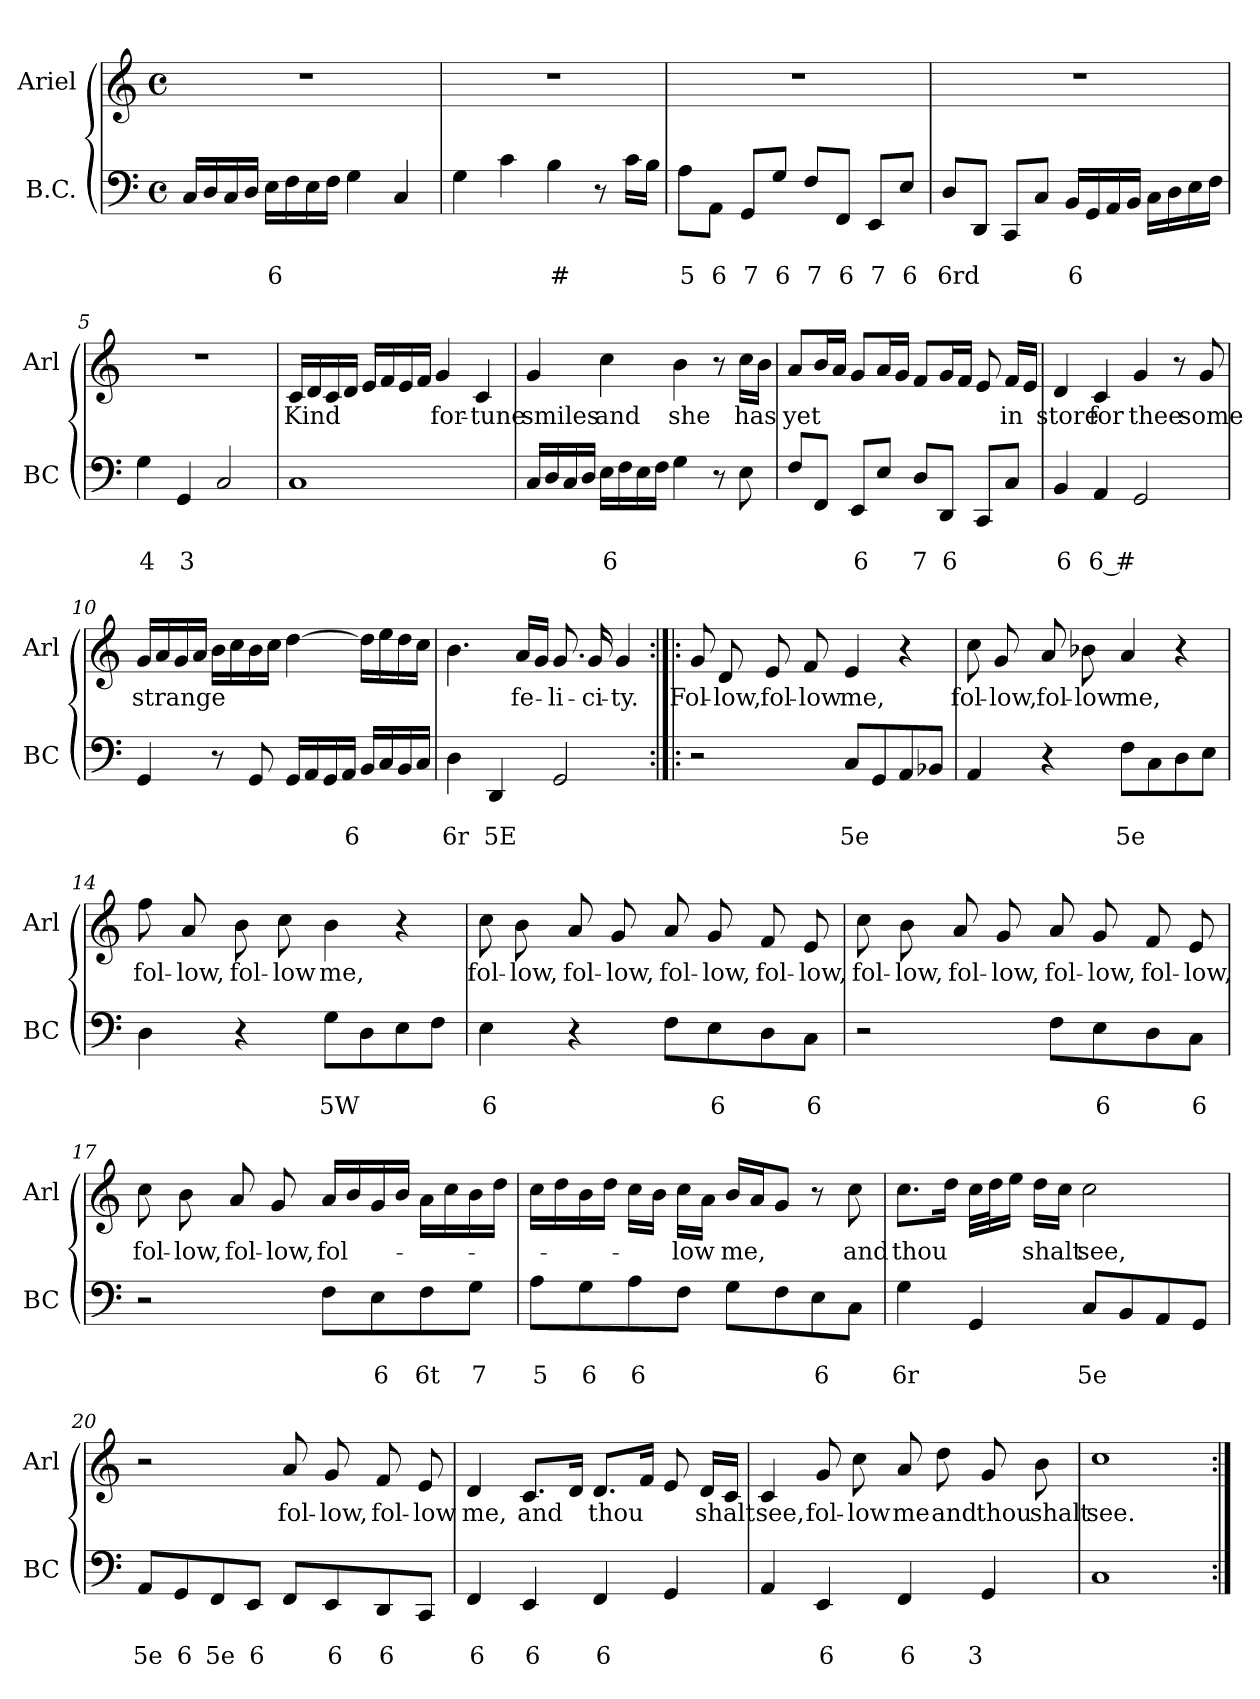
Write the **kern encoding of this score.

**kern	**text	**text	**kern	**text
*part2	*part2	*part2	*part1	*part1
*staff2	*staff2	*staff2	*staff1	*staff1
*I"B.C.	*	*	*I"Ariel	*
*I'BC	*	*	*I'Arl	*
*clefF4	*	*	*clefG2	*
*k[]	*	*	*k[]	*
*C:	*	*	*C:	*
*M4/4	*	*	*M4/4	*
*met(c)	*	*	*met(c)	*
=1	=1	=1	=1	=1
16C/LL	.	.	1r	.
16D/	.	.	.	.
16C/	.	.	.	.
16D/JJ	.	.	.	.
!	!	!LO:LY:b	!	!
16E\LL	.	6	.	.
16F\	.	.	.	.
16E\	.	.	.	.
16F\JJ	.	.	.	.
4G\	.	.	.	.
4C/	.	.	.	.
=2	=2	=2	=2	=2
4G\	.	.	1r	.
4c\	.	.	.	.
!	!	!LO:LY:b	!	!
4B\	.	#	.	.
8r	.	.	.	.
16c\LL	.	.	.	.
16B\JJ	.	.	.	.
=3	=3	=3	=3	=3
!	!	!LO:LY:b	!	!
8A\L	.	5	1r	.
!	!	!LO:LY:b	!	!
8AA\J	.	6	.	.
!	!	!LO:LY:b	!	!
8GG/L	.	7	.	.
!	!	!LO:LY:b	!	!
8G/J	.	6	.	.
!	!	!LO:LY:b	!	!
8F/L	.	7	.	.
!	!	!LO:LY:b	!	!
8FF/J	.	6	.	.
!	!	!LO:LY:b	!	!
8EE/L	.	7	.	.
!	!	!LO:LY:b	!	!
8E/J	.	6	.	.
=4	=4	=4	=4	=4
!	!	!LO:LY:b	!	!
8D/L	.	6rd	1r	.
8DD/J	.	.	.	.
8CC/L	.	.	.	.
8C/J	.	.	.	.
!	!	!LO:LY:b	!	!
16BB/LL	.	6	.	.
16GG/	.	.	.	.
16AA/	.	.	.	.
16BB/JJ	.	.	.	.
16C\LL	.	.	.	.
16D\	.	.	.	.
16E\	.	.	.	.
16F\JJ	.	.	.	.
!!LO:LB:g=z
=5	=5	=5	=5	=5
!	!	!LO:LY:b	!	!
4G\	.	4	1r	.
!	!	!LO:LY:b	!	!
4GG/	.	3	.	.
2C/	.	.	.	.
=6	=6	=6	=6	=6
!	!	!	!	!LO:LY:b
1C	.	.	16c/LL	Kind
.	.	.	16d/	.
.	.	.	16c/	.
.	.	.	16d/JJ	.
.	.	.	16e/LL	.
.	.	.	16f/	.
.	.	.	16e/	.
.	.	.	16f/JJ	.
!	!	!	!	!LO:LY:b
.	.	.	4g/	for-
!	!	!	!	!LO:LY:b
.	.	.	4c/	-tune
=7	=7	=7	=7	=7
!	!	!	!	!LO:LY:b
16C/LL	.	.	4g/	smiles
16D/	.	.	.	.
16C/	.	.	.	.
16D/JJ	.	.	.	.
!	!	!LO:LY:b	!	!LO:LY:b
16E\LL	.	6	4cc\	and
16F\	.	.	.	.
16E\	.	.	.	.
16F\JJ	.	.	.	.
!	!	!	!	!LO:LY:b
4G\	.	.	4b\	she
8r	.	.	8r	.
!	!	!	!	!LO:LY:b
8E\	.	.	16cc\LL	has
.	.	.	16b\JJ	.
=8	=8	=8	=8	=8
!	!	!	!	!LO:LY:b
8F/L	.	.	8a/L	yet
8FF/J	.	.	16b/L	.
.	.	.	16a/JJ	.
!	!	!LO:LY:b	!	!
8EE/L	.	6	8g/L	.
8E/J	.	.	16a/L	.
.	.	.	16g/JJ	.
!	!	!LO:LY:b	!	!
8D/L	.	7	8f/L	.
!	!	!LO:LY:b	!	!
8DD/J	.	6	16g/L	.
.	.	.	16f/JJ	.
8CC/L	.	.	8e/	.
!	!	!	!	!LO:LY:b
8C/J	.	.	16f/LL	in
.	.	.	16e/JJ	.
!!LO:LB:g=z
=9	=9	=9	=9	=9
!	!	!LO:LY:b	!	!LO:LY:b
4BB/	.	6	4d/	store
!	!	!LO:LY:b	!	!LO:LY:b
4AA/	.	6 #	4c/	for
!	!	!	!	!LO:LY:b
2GG/	.	.	4g/	thee
.	.	.	8r	.
!	!	!	!	!LO:LY:b
.	.	.	8g/	some
=10	=10	=10	=10	=10
!	!	!	!	!LO:LY:b
4GG/	.	.	16g/LL	strange
.	.	.	16a/	.
.	.	.	16g/	.
.	.	.	16a/JJ	.
8r	.	.	16b\LL	.
.	.	.	16cc\	.
8GG/	.	.	16b\	.
.	.	.	16cc\JJ	.
16GG/LL	.	.	[4dd\	.
16AA/	.	.	.	.
16GG/	.	.	.	.
!	!	!LO:LY:b	!	!
16AA/JJ	.	6	.	.
16BB/LL	.	.	16dd\LL]	.
16C/	.	.	16ee\	.
16BB/	.	.	16dd\	.
16C/JJ	.	.	16cc\JJ	.
=11	=11	=11	=11	=11
!	!	!LO:LY:b	!	!
4D\	.	6r	4.b\	.
!	!	!LO:LY:b	!	!
4DD/	.	5E	.	.
!	!	!	!	!LO:LY:b
.	.	.	16a/LL	fe-
.	.	.	16g/JJ	.
!	!	!	!	!LO:LY:b
2GG/	.	.	8.g/	-li-
!	!	!	!	!LO:LY:b
.	.	.	16g/	-ci-
!	!	!	!	!LO:LY:b
.	.	.	4g/	-ty.
=12:|!|:	=12:|!|:	=12:|!|:	=12:|!|:	=12:|!|:
!	!	!	!	!LO:LY:b
2r	.	.	8g/	Fol-
!	!	!	!	!LO:LY:b
.	.	.	8d/	-low,
!	!	!	!	!LO:LY:b
.	.	.	8e/	fol-
!	!	!	!	!LO:LY:b
.	.	.	8f/	-low
!	!	!LO:LY:b	!	!LO:LY:b
8C/L	.	5e	4e/	me,
8GG/	.	.	.	.
8AA/	.	.	4r	.
8BB-X/J	.	.	.	.
!!LO:LB:g=z
=13	=13	=13	=13	=13
!	!	!	!	!LO:LY:b
4AA/	.	.	8cc\	fol-
!	!	!	!	!LO:LY:b
.	.	.	8g/	-low,
!	!	!	!	!LO:LY:b
4r	.	.	8a/	fol-
!	!	!	!	!LO:LY:b
.	.	.	8b-X\	-low
!	!	!LO:LY:b	!	!LO:LY:b
8F\L	.	5e	4a/	me,
8C\	.	.	.	.
8D\	.	.	4r	.
8E\J	.	.	.	.
=14	=14	=14	=14	=14
!	!	!	!	!LO:LY:b
4D\	.	.	8ff\	fol-
!	!	!	!	!LO:LY:b
.	.	.	8a/	-low,
!	!	!	!	!LO:LY:b
4r	.	.	8b\	fol-
!	!	!	!	!LO:LY:b
.	.	.	8cc\	-low
!	!	!LO:LY:b	!	!LO:LY:b
8G\L	.	5W	4b\	me,
8D\	.	.	.	.
8E\	.	.	4r	.
8F\J	.	.	.	.
=15	=15	=15	=15	=15
!	!	!LO:LY:b	!	!LO:LY:b
4E\	.	6	8cc\	fol-
!	!	!	!	!LO:LY:b
.	.	.	8b\	-low,
!	!	!	!	!LO:LY:b
4r	.	.	8a/	fol-
!	!	!	!	!LO:LY:b
.	.	.	8g/	-low,
!	!	!	!	!LO:LY:b
8F\L	.	.	8a/	fol-
!	!	!LO:LY:b	!	!LO:LY:b
8E\	.	6	8g/	-low,
!	!	!	!	!LO:LY:b
8D\	.	.	8f/	fol-
!	!	!LO:LY:b	!	!LO:LY:b
8C\J	.	6	8e/	-low,
=16	=16	=16	=16	=16
!	!	!	!	!LO:LY:b
2r	.	.	8cc\	fol-
!	!	!	!	!LO:LY:b
.	.	.	8b\	-low,
!	!	!	!	!LO:LY:b
.	.	.	8a/	fol-
!	!	!	!	!LO:LY:b
.	.	.	8g/	-low,
!	!	!	!	!LO:LY:b
8F\L	.	.	8a/	fol-
!	!	!LO:LY:b	!	!LO:LY:b
8E\	.	6	8g/	-low,
!	!	!	!	!LO:LY:b
8D\	.	.	8f/	fol-
!	!	!LO:LY:b	!	!LO:LY:b
8C\J	.	6	8e/	-low,
!!LO:LB:g=z
=17	=17	=17	=17	=17
!	!	!	!	!LO:LY:b
2r	.	.	8cc\	fol-
!	!	!	!	!LO:LY:b
.	.	.	8b\	-low,
!	!	!	!	!LO:LY:b
.	.	.	8a/	fol-
!	!	!	!	!LO:LY:b
.	.	.	8g/	-low,
!	!	!	!	!LO:LY:b
8F\L	.	.	16a/LL	fol-
.	.	.	16b/	.
!	!	!LO:LY:b	!	!
8E\	.	6	16g/	.
.	.	.	16b/JJ	.
!	!	!LO:LY:b	!	!
8F\	.	6t	16a\LL	.
.	.	.	16cc\	.
!	!	!LO:LY:b	!	!
8G\J	.	7	16b\	.
.	.	.	16dd\JJ	.
=18	=18	=18	=18	=18
!	!	!LO:LY:b	!	!
8A\L	.	5	16cc\LL	.
.	.	.	16dd\	.
!	!	!LO:LY:b	!	!
8G\	.	6	16b\	.
.	.	.	16dd\JJ	.
!	!	!LO:LY:b	!	!
8A\	.	6	16cc\LL	.
.	.	.	16b\JJ	.
!	!	!	!	!LO:LY:b
8F\J	.	.	16cc\LL	-low
.	.	.	16a\JJ	.
!	!	!	!	!LO:LY:b
8G\L	.	.	16b/LL	me,
.	.	.	16a/J	.
8F\	.	.	8g/J	.
!	!	!LO:LY:b	!	!
8E\	.	6	8r	.
!	!	!	!	!LO:LY:b
8C\J	.	.	8cc\	and
=19	=19	=19	=19	=19
!	!	!LO:LY:b	!	!LO:LY:b
*^	*	*	*	*
4G\	4ryy	.	6r	8.cc\L	thou
.	.	.	.	16dd\Jk	.
4GG/	8ryy	.	.	32cc\LLL	.
.	.	.	.	32dd\J	.
.	.	.	.	16ee\JJ	.
!	!	!	!	!	!LO:LY:b
.	8ryy	.	.	16dd\LL	shalt
.	.	.	.	16cc\JJ	.
!	!	!	!LO:LY:b	!	!LO:LY:b
8C/L	2ryy	.	5e	2cc\	see,
8BB/	.	.	.	.	.
8AA/	.	.	.	.	.
8GG/J	.	.	.	.	.
*v	*v	*	*	*	*
!!LO:LB:g=z
=20	=20	=20	=20	=20
!	!	!LO:LY:b	!	!
8AA/L	.	5e	2r	.
!	!	!LO:LY:b	!	!
8GG/	.	6	.	.
!	!	!LO:LY:b	!	!
8FF/	.	5e	.	.
!	!	!LO:LY:b	!	!
8EE/J	.	6	.	.
!	!	!	!	!LO:LY:b
8FF/L	.	.	8a/	fol-
!	!	!LO:LY:b	!	!LO:LY:b
8EE/	.	6	8g/	-low,
!	!	!LO:LY:b	!	!LO:LY:b
8DD/	.	6	8f/	fol-
!	!	!	!	!LO:LY:b
8CC/J	.	.	8e/	-low
=21	=21	=21	=21	=21
!	!	!LO:LY:b	!	!LO:LY:b
*^	*	*	*	*
4FF/	2ryy	.	6	4d/	me,
!	!	!	!LO:LY:b	!	!LO:LY:b
4EE/	.	.	6	8.c/L	and
.	.	.	.	16d/Jk	.
!	!	!	!LO:LY:b	!	!LO:LY:b
4FF/	4ryy	.	6	8.d/L	thou
.	.	.	.	16f/Jk	.
4GG/	8ryy	.	.	8e/	.
!	!	!	!	!	!LO:LY:b
.	8ryy	.	.	16d/LL	shalt
.	.	.	.	16c/JJ	.
*v	*v	*	*	*	*
=22	=22	=22	=22	=22
!	!	!	!	!LO:LY:b
4AA/	.	.	4c/	see,
!	!	!LO:LY:b	!	!LO:LY:b
4EE/	.	6	8g/	fol-
!	!	!	!	!LO:LY:b
.	.	.	8cc\	-low
!	!	!LO:LY:b	!	!LO:LY:b
4FF/	.	6	8a/	me
!	!	!	!	!LO:LY:b
.	.	.	8dd\	and
!	!	!LO:LY:b	!	!LO:LY:b
4GG/	.	3	8g/	thou
!	!	!	!	!LO:LY:b
.	.	.	8b\	shalt
=23	=23	=23	=23	=23
!	!	!	!	!LO:LY:b
1C	.	.	1cc	see.
=:|!	=:|!	=:|!	=:|!	=:|!
*-	*-	*-	*-	*-
